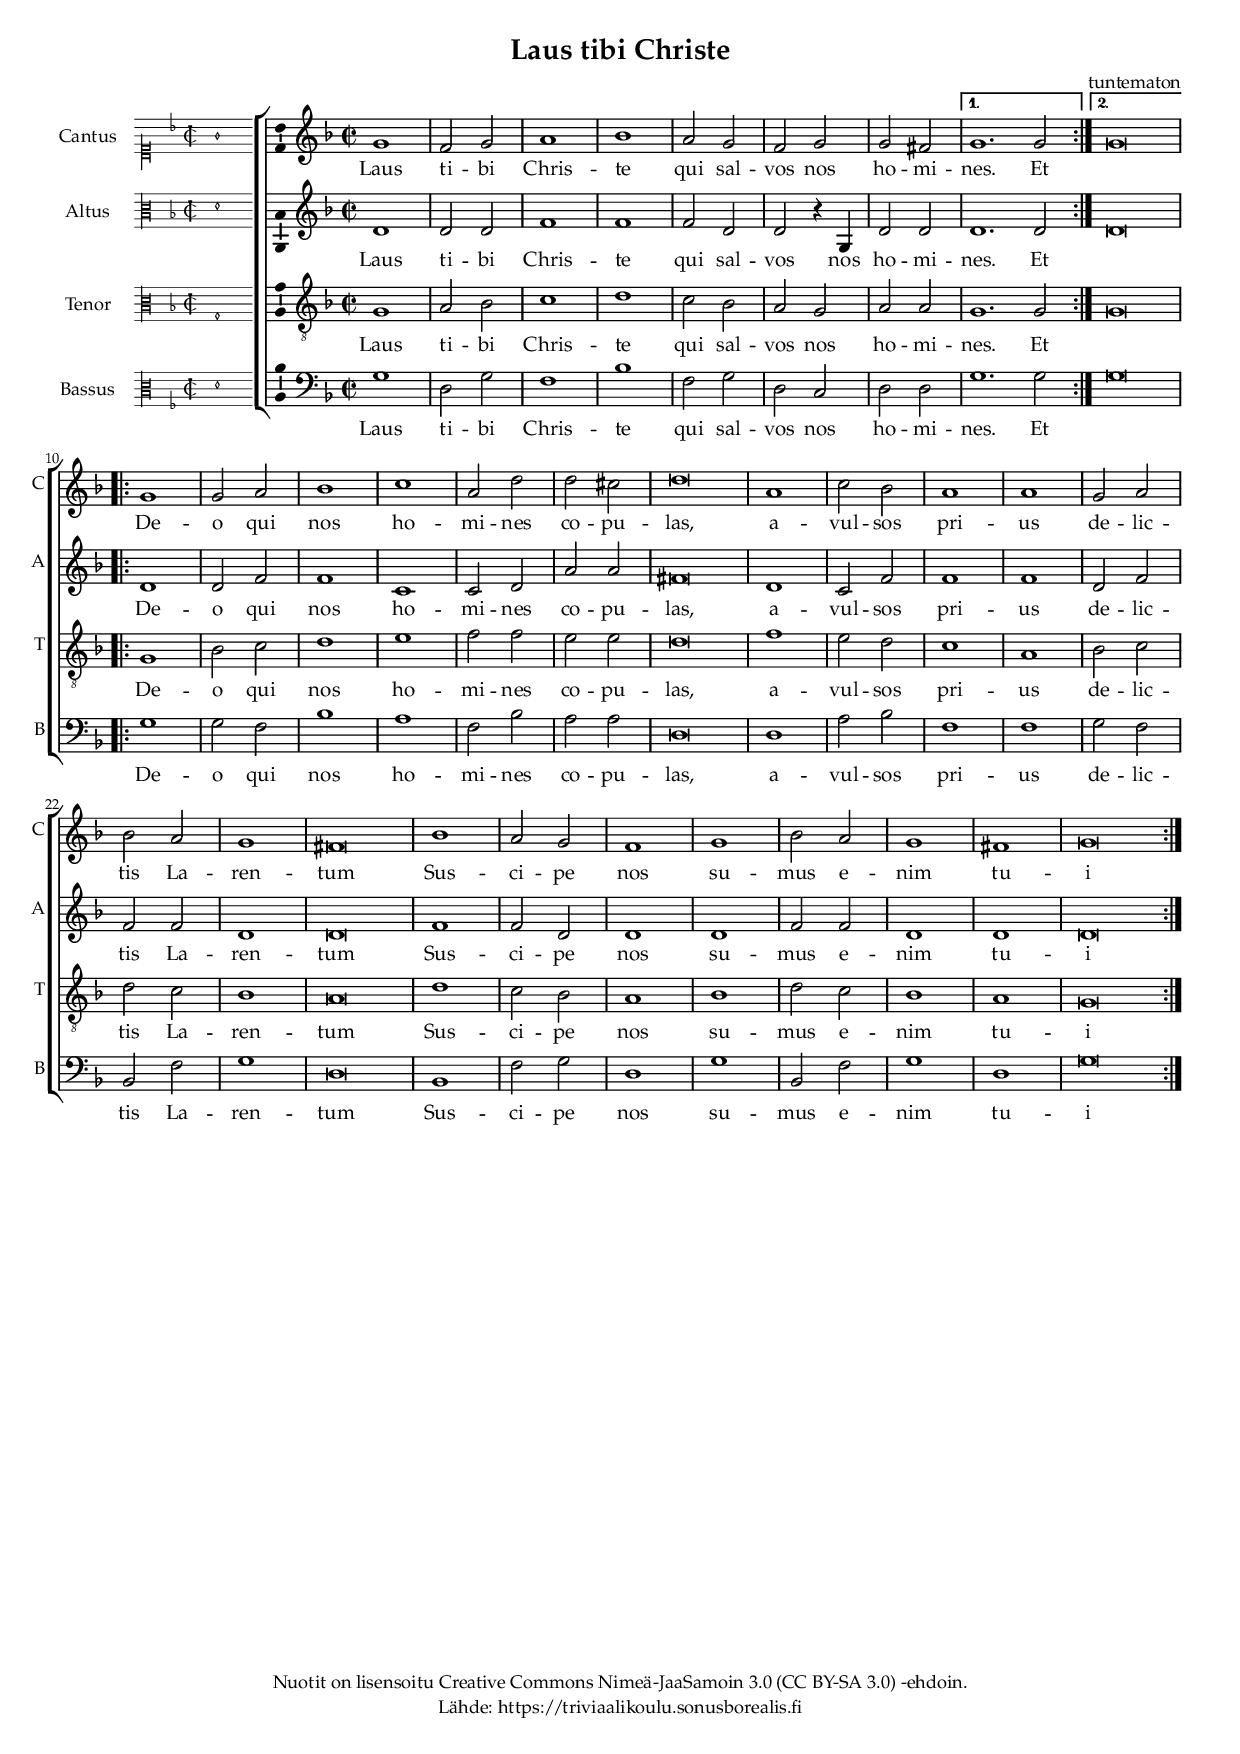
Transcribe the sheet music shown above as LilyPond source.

\version "2.19.80"
\include "suomi.ly"

#(set-global-staff-size 16)

global = {
%  \numericTimeSignature
  \time 2/2
%	\set Timing.measureLength = #(ly:make-moment 4/2)
%  \autoBeamOff
  \key d \minor
  \set Staff.midiInstrument = #"voice oohs"
}


SopranoMusic = \relative c'' {
	\set Staff.instrumentName = #"Cantus"
	\set Staff.shortInstrumentName = "C"

	\incipit {
    \clef "mensural-c1"
    \key d
    \minor
    \time 2/2
    g'1
  }

  \repeat volta 2 {
	  g1 | f2 g | a1 | b | a2 g | f g | g fis |
    \set Timing.measureLength = #(ly:make-moment 4/2)
  }
  \alternative {
    {
      g1. g2
    }
    {
      g\breve
    }
  }
  \set Timing.measureLength = #(ly:make-moment 2/2)
  \repeat volta 2 {
    g1 | g2 a | b1 | c | a2 d | d cis |
    \set Timing.measureLength = #(ly:make-moment 4/2)
    d\breve |
    \set Timing.measureLength = #(ly:make-moment 2/2)
    a1 | c2 b | a1 | a | g2 a | b a | g1 |
    \set Timing.measureLength = #(ly:make-moment 4/2)
    fis\breve
    \set Timing.measureLength = #(ly:make-moment 2/2)
    b1 | a2 g | f1 | g | b2 a | g1 | fis |
    \set Timing.measureLength = #(ly:make-moment 4/2)
    g\breve
  }
}

stanzaOneLyrics = \lyricmode {
	Laus ti -- bi Chris -- te qui sal -- vos nos ho -- mi -- nes.
  Et \skip 1
  De -- o  qui nos ho -- mi -- nes co -- pu -- las,
  a -- vul -- sos pri -- us de -- lic -- tis La -- ren -- tum
  Sus -- ci -- pe nos su -- mus e -- nim tu -- i
}

stanzaTwoLyrics = \lyricmode {
   pro -- tec -- ti -- o -- ne tu -- a nos sus -- ci -- _
   \repeat unfold 2 { \skip 1 }
   pis.
  \repeat unfold 21 { \skip 1 }
  Et mi -- se -- re -- re nos -- tri Do -- mi -- nus.
}

AltoMusic = \relative c' {
	\set Staff.instrumentName = #"Altus"
	\set Staff.shortInstrumentName = "A"

	\incipit {
    \clef "mensural-c3"
    \key d \minor
    \time 2/2
    d'1
  }

  \repeat volta 2 {
	  d1 | d2 d | f1 | f | f2 d | d r4 g, | d'2 d |
  }
  \alternative {
    {
      d1. d2
    }
    {
      d\breve
    }
  }
  \set Timing.measureLength = #(ly:make-moment 2/2)
  \repeat volta 2 {
    d1 | d2 f | f1 | c | c2 d | a' a |
    \set Timing.measureLength = #(ly:make-moment 4/2)
    fis\breve |
    \set Timing.measureLength = #(ly:make-moment 2/2)
    d1 | c2 f | f1 | f | d2 f | f f | d1 |
    \set Timing.measureLength = #(ly:make-moment 4/2)
    d\breve |
    \set Timing.measureLength = #(ly:make-moment 2/2)
    f1 | f2 d | d1 | d | f2 f| d1 | d |
    \set Timing.measureLength = #(ly:make-moment 4/2)
    d\breve
  }
}

TenoreMusic = \relative c' {
	\set Staff.instrumentName = #"Tenor"
	\set Staff.shortInstrumentName = "T"

	\incipit { \clef "mensural-c3" \key d \minor \time 2/2 g1 }

	\clef "treble_8"
  \repeat volta 2 {
	  g1 | a2 b | c1 | d | c2 b | a g | a a |
  }
  \alternative {
    {
      g1. g2
    }
    {
      g\breve
    }
  }
  \set Timing.measureLength = #(ly:make-moment 2/2)
  \repeat volta 2 {
    g1 | b2 c | d1 | e | f2 f | e e |
    \set Timing.measureLength = #(ly:make-moment 4/2)
    d\breve |
    \set Timing.measureLength = #(ly:make-moment 2/2)
    f1 | e2 d | c1 | a | b2 c | d c | b1 |
    \set Timing.measureLength = #(ly:make-moment 4/2)
    a\breve |
    \set Timing.measureLength = #(ly:make-moment 2/2)
    d1 | c2 b | a1 | b | d2 c | b1 | a |
    \set Timing.measureLength = #(ly:make-moment 4/2)
    g\breve
  }
}

BassMusic = \relative c' {
	\set Staff.instrumentName = #"Bassus"
	\set Staff.shortInstrumentName = "B"

	\incipit {
    \clef "mensural-c3"
    \set Staff.middleCClefPosition = #4
    \set Staff.middleCPosition = #4
    \set Staff.clefPosition = #0
    \key d \minor
    \time 2/2
    g1
  }

	\clef bass
  \repeat volta 2 {
	  g1 | d2 g | f1 | b | f2 g | d c | d d |
    \set Timing.measureLength = #(ly:make-moment 4/2)
  }
  \alternative {
    {
      g1. g2
    }
    {
      g\breve
    }
  }
  \set Timing.measureLength = #(ly:make-moment 2/2)
  \repeat volta 2 {
    g1 | g2 f | b1 | a | f2 b | a a |
    \set Timing.measureLength = #(ly:make-moment 4/2)
    d,\breve |
    \set Timing.measureLength = #(ly:make-moment 2/2)
    d1 | a'2 b | f1 | f | g2 f | b, f' | g1 |
    \set Timing.measureLength = #(ly:make-moment 4/2)
    d\breve |
    \set Timing.measureLength = #(ly:make-moment 2/2)
    b1 | f'2 g | d1 | g | b,2 f' | g1 | d |
    \set Timing.measureLength = #(ly:make-moment 4/2)
    g\breve
  }

}


\header {
  title = "Laus tibi Christe"
%  subtitle = ""
  composer = "tuntematon"
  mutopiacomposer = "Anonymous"
%  instrument = "Voice (SATB)"
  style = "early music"
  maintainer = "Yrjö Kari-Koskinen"
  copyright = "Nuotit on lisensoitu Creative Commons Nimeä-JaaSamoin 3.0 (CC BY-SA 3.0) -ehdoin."
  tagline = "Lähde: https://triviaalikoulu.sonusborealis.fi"
}

\paper {
    #(define fonts
        (make-pango-font-tree "Palatino"
                              "Nimbus Sans"
                              "Luxi Mono"
                              (/ staff-height pt 20)))
}


\score {
  \new ChoirStaff <<
    \new Staff <<
      \new Voice = "Soprano" {
		    \global
        \SopranoMusic
      }
     \new Lyrics \lyricsto "Soprano" {
       \stanzaOneLyrics
     }
    >>
    \new Staff <<
      \new Voice = "Alto" {
        \global
        \AltoMusic
      }
     \new Lyrics \lyricsto "Alto" {
       \stanzaOneLyrics
     }
    >>
    \new Staff <<
      \new Voice = "Tenore" {
        \global
        \TenoreMusic
      }
      \new Lyrics \lyricsto "Tenore" {
       \stanzaOneLyrics
      }
    >>
    \new Staff <<
      \new Voice = "Bass" {
        \global
        \BassMusic
      }
      \new Lyrics \lyricsto "Bass" {
       \stanzaOneLyrics
      }
    >>
  >>
  \layout {
    \context {
      \Voice
      \consists "Ambitus_engraver"
    }
    indent = 3.5\cm
    incipit-width = 2\cm
    \context {
     \Staff \RemoveEmptyStaves
   }
    \context {
     \Score
     \override VerticalAxisGroup.remove-first = ##t
    }
  }
}
